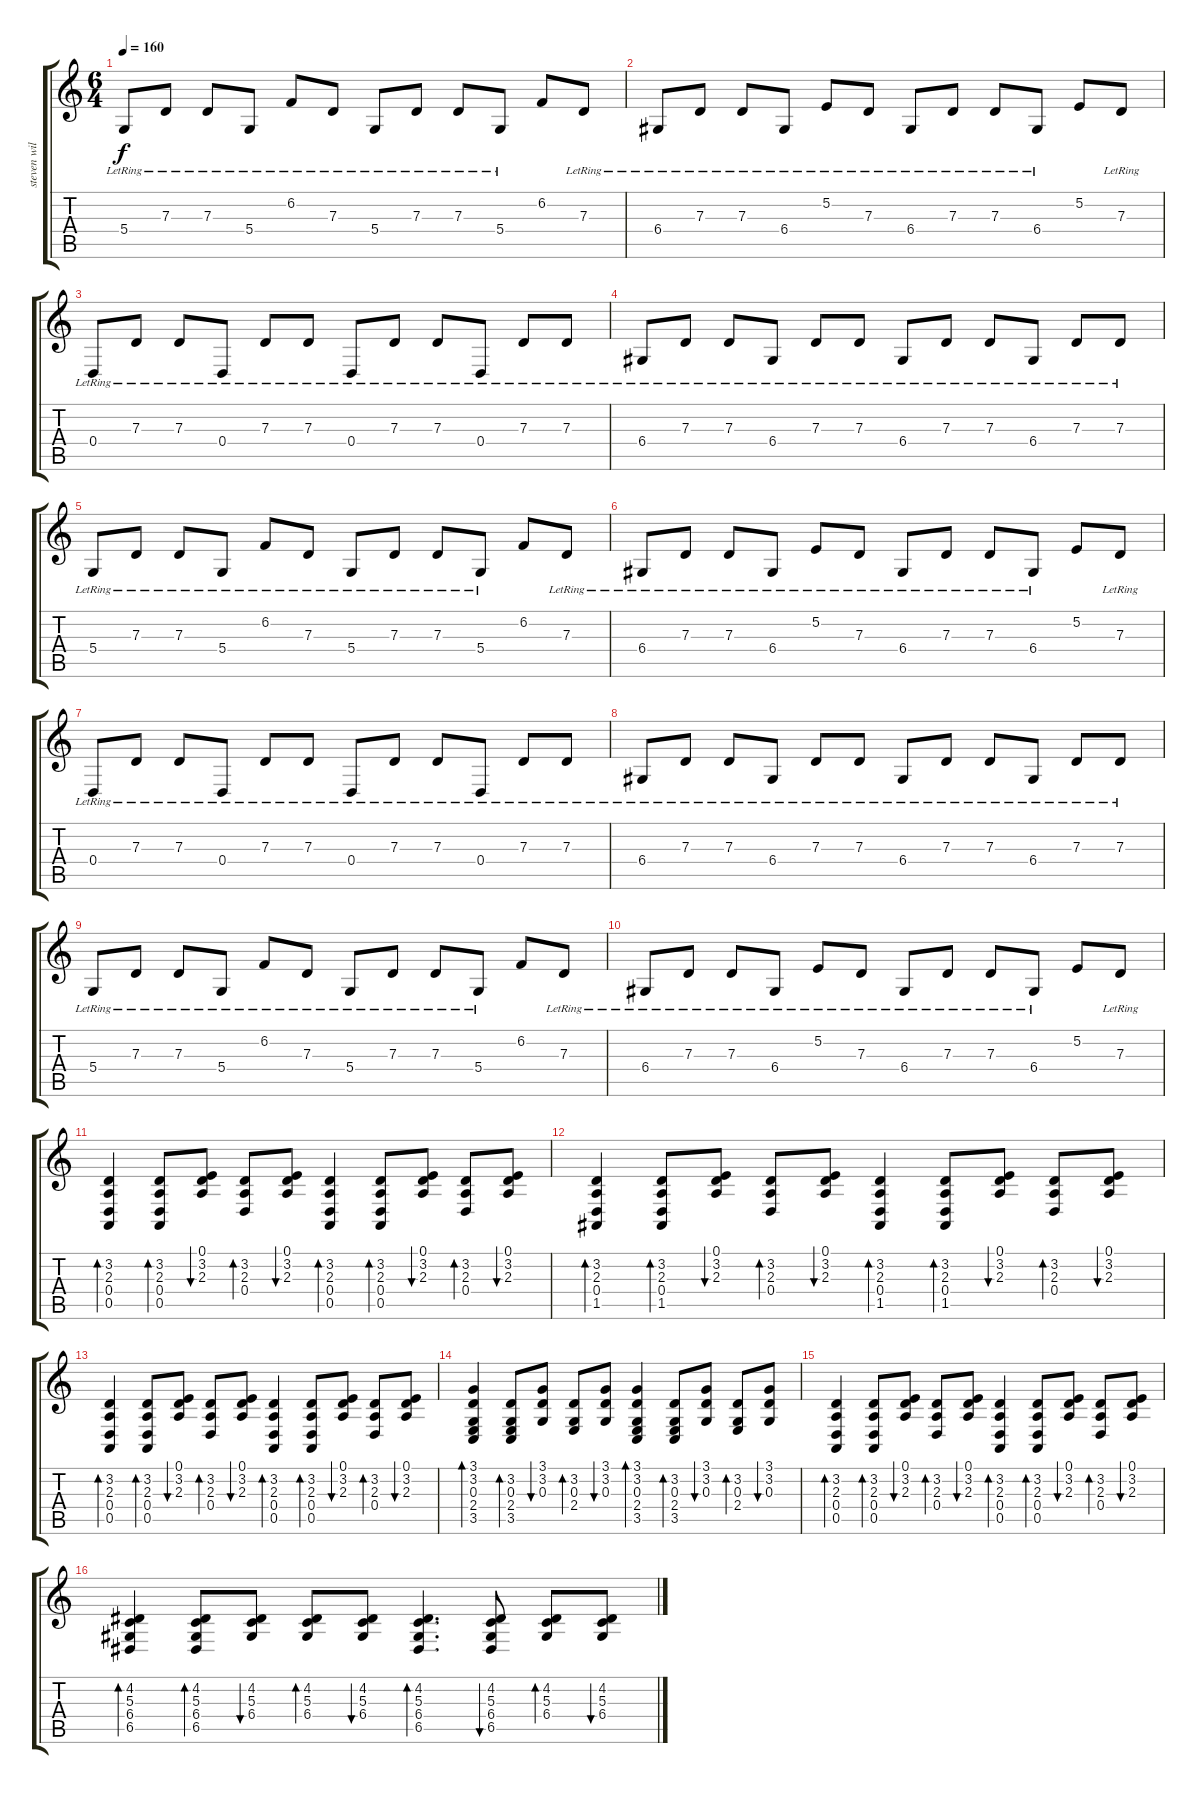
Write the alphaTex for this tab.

\track ("steven wilson ( guitar 2 )" "steven wil") {instrument stringensemble1}
\staff {score tabs}
\tuning (E4 B3 G3 D3 A2 D2) {hide}
\ts (6 4)
\tempo 160
\clef g2
\ks c
5.4{lr}.8{dy f} 7.3{lr}.8 7.3{lr}.8 5.4{lr}.8 6.2{lr}.8 7.3{lr}.8 5.4{lr}.8 7.3{lr}.8 7.3{lr}.8 5.4{lr}.8 6.2.8 7.3{lr}.8 |
6.4{lr}.8 7.3{lr}.8 7.3{lr}.8 6.4{lr}.8 5.2{lr}.8 7.3{lr}.8 6.4{lr}.8 7.3{lr}.8 7.3{lr}.8 6.4{lr}.8 5.2.8 7.3{lr}.8 |
0.4{lr}.8{volume 10} 7.3{lr}.8 7.3{lr}.8 0.4{lr}.8 7.3{lr}.8 7.3{lr}.8 0.4{lr}.8 7.3{lr}.8 7.3{lr}.8 0.4{lr}.8 7.3{lr}.8 7.3{lr}.8 |
6.4{lr}.8 7.3{lr}.8 7.3{lr}.8 6.4{lr}.8 7.3{lr}.8 7.3{lr}.8 6.4{lr}.8 7.3{lr}.8 7.3{lr}.8 6.4{lr}.8 7.3{lr}.8 7.3{lr}.8 |
5.4{lr}.8 7.3{lr}.8 7.3{lr}.8 5.4{lr}.8 6.2{lr}.8 7.3{lr}.8 5.4{lr}.8 7.3{lr}.8 7.3{lr}.8 5.4{lr}.8 6.2.8 7.3{lr}.8 |
6.4{lr}.8 7.3{lr}.8 7.3{lr}.8 6.4{lr}.8 5.2{lr}.8 7.3{lr}.8 6.4{lr}.8 7.3{lr}.8 7.3{lr}.8 6.4{lr}.8 5.2.8 7.3{lr}.8 |
0.4{lr}.8 7.3{lr}.8 7.3{lr}.8 0.4{lr}.8 7.3{lr}.8 7.3{lr}.8 0.4{lr}.8 7.3{lr}.8 7.3{lr}.8 0.4{lr}.8 7.3{lr}.8 7.3{lr}.8 |
6.4{lr}.8 7.3{lr}.8 7.3{lr}.8 6.4{lr}.8 7.3{lr}.8 7.3{lr}.8 6.4{lr}.8 7.3{lr}.8 7.3{lr}.8 6.4{lr}.8 7.3{lr}.8 7.3{lr}.8 |
5.4{lr}.8 7.3{lr}.8 7.3{lr}.8 5.4{lr}.8 6.2{lr}.8 7.3{lr}.8 5.4{lr}.8 7.3{lr}.8 7.3{lr}.8 5.4{lr}.8 6.2.8 7.3{lr}.8 |
6.4{lr}.8 7.3{lr}.8 7.3{lr}.8 6.4{lr}.8 5.2{lr}.8 7.3{lr}.8 6.4{lr}.8 7.3{lr}.8 7.3{lr}.8 6.4{lr}.8 5.2.8 7.3{lr}.8 |
(3.2 2.3 0.4 0.5).4{bd 60 volume 9 instrument acousticguitarsteel} (3.2 2.3 0.4 0.5).8{bd 60} (0.1 3.2 2.3).8{bu 60} (3.2 2.3 0.4).8{bd 60} (0.1 3.2 2.3).8{bu 60} (3.2 2.3 0.4 0.5).4{bd 60} (3.2 2.3 0.4 0.5).8{bd 60} (0.1 3.2 2.3).8{bu 60} (3.2 2.3 0.4).8{bd 60} (0.1 3.2 2.3).8{bu 60} |
(3.2 2.3 0.4 1.5).4{bd 60} (3.2 2.3 0.4 1.5).8{bd 60} (0.1 3.2 2.3).8{bu 60} (3.2 2.3 0.4).8{bd 60} (0.1 3.2 2.3).8{bu 60} (3.2 2.3 0.4 1.5).4{bd 60} (3.2 2.3 0.4 1.5).8{bd 60} (0.1 3.2 2.3).8{bu 60} (3.2 2.3 0.4).8{bd 60} (0.1 3.2 2.3).8{bu 60} |
(3.2 2.3 0.4 0.5).4{bd 60} (3.2 2.3 0.4 0.5).8{bd 60} (0.1 3.2 2.3).8{bu 60} (3.2 2.3 0.4).8{bd 60} (0.1 3.2 2.3).8{bu 60} (3.2 2.3 0.4 0.5).4{bd 60} (3.2 2.3 0.4 0.5).8{bd 60} (0.1 3.2 2.3).8{bu 60} (3.2 2.3 0.4).8{bd 60} (0.1 3.2 2.3).8{bu 60} |
(3.1 3.2 0.3 2.4 3.5).4{bd 60} (3.2 0.3 2.4 3.5).8{bd 60} (3.1 3.2 0.3).8{bu 60} (3.2 0.3 2.4).8{bd 60} (3.1 3.2 0.3).8{bu 60} (3.1 3.2 0.3 2.4 3.5).4{bd 60} (3.2 0.3 2.4 3.5).8{bd 60} (3.1 3.2 0.3).8{bu 60} (3.2 0.3 2.4).8{bd 60} (3.1 3.2 0.3).8{bu 60} |
(3.2 2.3 0.4 0.5).4{bd 60} (3.2 2.3 0.4 0.5).8{bd 60} (0.1 3.2 2.3).8{bu 60} (3.2 2.3 0.4).8{bd 60} (0.1 3.2 2.3).8{bu 60} (3.2 2.3 0.4 0.5).4{bd 60} (3.2 2.3 0.4 0.5).8{bd 60} (0.1 3.2 2.3).8{bu 60} (3.2 2.3 0.4).8{bd 60} (0.1 3.2 2.3).8{bu 60} |
(4.2 5.3 6.4 6.5).4{bd 60} (4.2 5.3 6.4 6.5).8{bd 60} (4.2 5.3 6.4).8{bu 60} (4.2 5.3 6.4).8{bd 60} (4.2 5.3 6.4).8{bu 60} (4.2 5.3 6.4 6.5).4{d bd 60} (4.2 5.3 6.4 6.5).8{bu 60} (4.2 5.3 6.4).8{bd 60} (4.2 5.3 6.4).8{bu 60}
